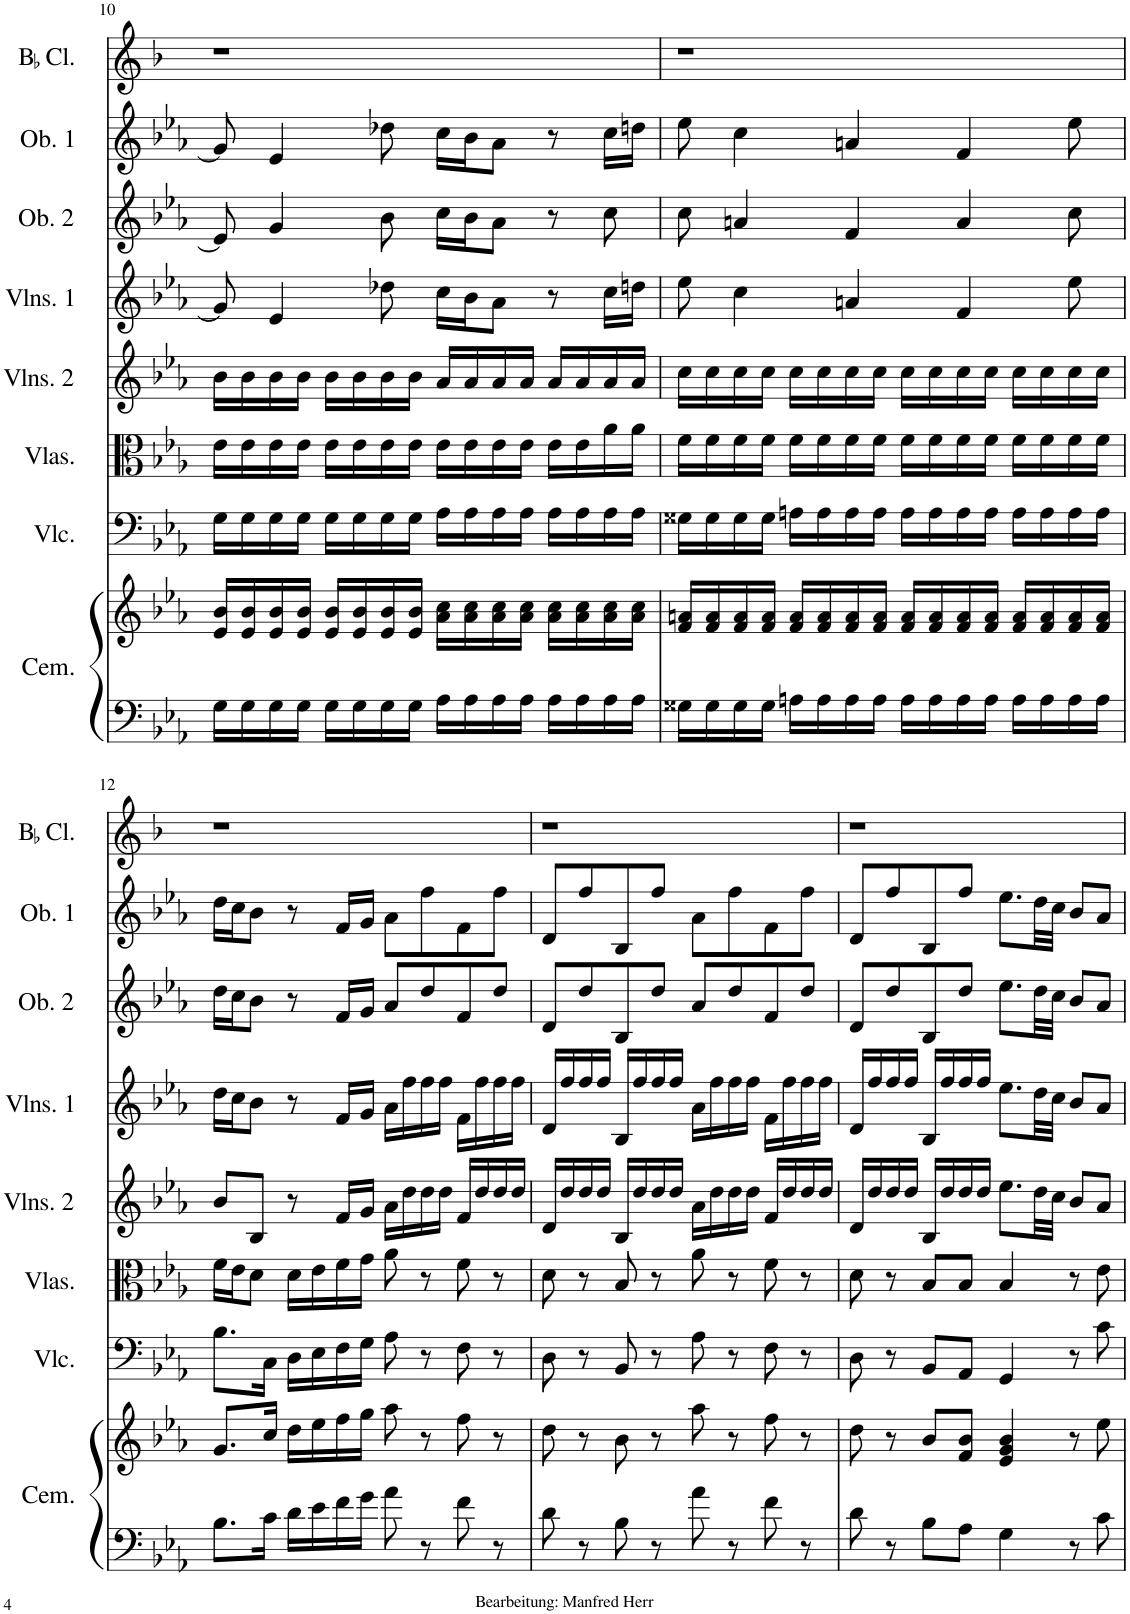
**kern	**kern	**kern	**kern	**kern	**kern	**kern	**kern	**kern
*part8	*part8	*part7	*part6	*part5	*part4	*part3	*part2	*part1
*staff9	*staff8	*staff7	*staff6	*staff5	*staff4	*staff3	*staff2	*staff1
*I"Cembalo	*	*I"Violoncello	*I"Violas	*I"Violins 2	*I"Violins 1	*I"Oboe 2	*I"Oboe 1	*I"BaccidentalFlat Clarinet
*I'Cem.	*	*I'Vlc.	*I'Vlas.	*I'Vlns. 2	*I'Vlns. 1	*I'Ob. 2	*I'Ob. 1	*I'BaccidentalFlat Cl.
!!LO:PB:g=z
*clefF4	*clefG2	*clefF4	*clefC3	*clefG2	*clefG2	*clefG2	*clefG2	*clefG2
*	*	*	*	*	*	*	*	*Trd1c2
*k[b-e-a-]	*k[b-e-a-]	*k[b-e-a-]	*k[b-e-a-]	*k[b-e-a-]	*k[b-e-a-]	*k[b-e-a-]	*k[b-e-a-]	*k[b-]
*M4/4	*M4/4	*M4/4	*M4/4	*M4/4	*M4/4	*M4/4	*M4/4	*M4/4
=10	=10	=10	=10	=10	=10	=10	=10	=10
16G\LL	16e-/ 16b-/LL	16G\LL	16e-\LL	16b-\LL	8g/]	8e-/]	8g/]	1r
16G\	16e-/ 16b-/	16G\	16e-\	16b-\	.	.	.	.
16G\	16e-/ 16b-/	16G\	16e-\	16b-\	4e-/	4g/	4e-/	.
16G\JJ	16e-/ 16b-/JJ	16G\JJ	16e-\JJ	16b-\JJ	.	.	.	.
16G\LL	16e-/ 16b-/LL	16G\LL	16e-\LL	16b-\LL	.	.	.	.
16G\	16e-/ 16b-/	16G\	16e-\	16b-\	.	.	.	.
16G\	16e-/ 16b-/	16G\	16e-\	16b-\	8dd-X\	8b-\	8dd-X\	.
16G\JJ	16e-/ 16b-/JJ	16G\JJ	16e-\JJ	16b-\JJ	.	.	.	.
16A-\LL	16a-\ 16cc\LL	16A-\LL	16e-\LL	16a-/LL	16cc\LL	16cc\LL	16cc\LL	.
16A-\	16a-\ 16cc\	16A-\	16e-\	16a-/	16b-\J	16b-\J	16b-\J	.
16A-\	16a-\ 16cc\	16A-\	16e-\	16a-/	8a-\J	8a-\J	8a-\J	.
16A-\JJ	16a-\ 16cc\JJ	16A-\JJ	16e-\JJ	16a-/JJ	.	.	.	.
16A-\LL	16a-\ 16cc\LL	16A-\LL	16e-\LL	16a-/LL	8r	8r	8r	.
16A-\	16a-\ 16cc\	16A-\	16e-\	16a-/	.	.	.	.
16A-\	16a-\ 16cc\	16A-\	16a-\	16a-/	16cc\LL	8cc\	16cc\LL	.
16A-\JJ	16a-\ 16cc\JJ	16A-\JJ	16a-\JJ	16a-/JJ	16ddn\JJ	.	16ddn\JJ	.
=11	=11	=11	=11	=11	=11	=11	=11	=11
16G##X\LL	16f/ 16an/LL	16G##X\LL	16f\LL	16cc\LL	8ee-\	8cc\	8ee-\	1r
16G##\	16f/ 16a/	16G##\	16f\	16cc\	.	.	.	.
16G##\	16f/ 16a/	16G##\	16f\	16cc\	4cc\	4an/	4cc\	.
16G##\JJ	16f/ 16a/JJ	16G##\JJ	16f\JJ	16cc\JJ	.	.	.	.
16An\LL	16f/ 16a/LL	16An\LL	16f\LL	16cc\LL	.	.	.	.
16A\	16f/ 16a/	16A\	16f\	16cc\	.	.	.	.
16A\	16f/ 16a/	16A\	16f\	16cc\	4an/	4f/	4an/	.
16A\JJ	16f/ 16a/JJ	16A\JJ	16f\JJ	16cc\JJ	.	.	.	.
16A\LL	16f/ 16a/LL	16A\LL	16f\LL	16cc\LL	.	.	.	.
16A\	16f/ 16a/	16A\	16f\	16cc\	.	.	.	.
16A\	16f/ 16a/	16A\	16f\	16cc\	4f/	4a/	4f/	.
16A\JJ	16f/ 16a/JJ	16A\JJ	16f\JJ	16cc\JJ	.	.	.	.
16A\LL	16f/ 16a/LL	16A\LL	16f\LL	16cc\LL	.	.	.	.
16A\	16f/ 16a/	16A\	16f\	16cc\	.	.	.	.
16A\	16f/ 16a/	16A\	16f\	16cc\	8ee-\	8cc\	8ee-\	.
16A\JJ	16f/ 16a/JJ	16A\JJ	16f\JJ	16cc\JJ	.	.	.	.
!!LO:LB:g=z
=12	=12	=12	=12	=12	=12	=12	=12	=12
8.B-\L	8.g/L	8.B-\L	16f\LL	8b-/L	16dd\LL	16dd\LL	16dd\LL	1r
.	.	.	16e-\J	.	16cc\J	16cc\J	16cc\J	.
.	.	.	8d\J	8B-/J	8b-\J	8b-\J	8b-\J	.
16c\Jk	16cc/Jk	16C\Jk	.	.	.	.	.	.
16d\LL	16dd\LL	16D\LL	16d\LL	8r	8r	8r	8r	.
16e-\	16ee-\	16E-\	16e-\	.	.	.	.	.
16f\	16ff\	16F\	16f\	16f/LL	16f/LL	16f/LL	16f/LL	.
16g\JJ	16gg\JJ	16G\JJ	16g\JJ	16g/JJ	16g/JJ	16g/JJ	16g/JJ	.
8a-\	8aa-\	8A-\	8a-\	16a-\LL	16a-\LL	8a-/L	8a-\L	.
.	.	.	.	16dd\	16ff\	.	.	.
8r	8r	8r	8r	16dd\	16ff\	8dd/	8ff\	.
.	.	.	.	16dd\JJ	16ff\JJ	.	.	.
8f\	8ff\	8F\	8f\	16f/LL	16f\LL	8f/	8f\	.
.	.	.	.	16dd/	16ff\	.	.	.
8r	8r	8r	8r	16dd/	16ff\	8dd/J	8ff\J	.
.	.	.	.	16dd/JJ	16ff\JJ	.	.	.
=13	=13	=13	=13	=13	=13	=13	=13	=13
8d\	8dd\	8D\	8d\	16d/LL	16d/LL	8d/L	8d/L	1r
.	.	.	.	16dd/	16ff/	.	.	.
8r	8r	8r	8r	16dd/	16ff/	8dd/	8ff/	.
.	.	.	.	16dd/JJ	16ff/JJ	.	.	.
8B-\	8b-\	8BB-/	8B-/	16B-/LL	16B-/LL	8B-/	8B-/	.
.	.	.	.	16dd/	16ff/	.	.	.
8r	8r	8r	8r	16dd/	16ff/	8dd/J	8ff/J	.
.	.	.	.	16dd/JJ	16ff/JJ	.	.	.
8a-\	8aa-\	8A-\	8a-\	16a-\LL	16a-\LL	8a-/L	8a-\L	.
.	.	.	.	16dd\	16ff\	.	.	.
8r	8r	8r	8r	16dd\	16ff\	8dd/	8ff\	.
.	.	.	.	16dd\JJ	16ff\JJ	.	.	.
8f\	8ff\	8F\	8f\	16f/LL	16f\LL	8f/	8f\	.
.	.	.	.	16dd/	16ff\	.	.	.
8r	8r	8r	8r	16dd/	16ff\	8dd/J	8ff\J	.
.	.	.	.	16dd/JJ	16ff\JJ	.	.	.
=14	=14	=14	=14	=14	=14	=14	=14	=14
8d\	8dd\	8D\	8d\	16d/LL	16d/LL	8d/L	8d/L	1r
.	.	.	.	16dd/	16ff/	.	.	.
8r	8r	8r	8r	16dd/	16ff/	8dd/	8ff/	.
.	.	.	.	16dd/JJ	16ff/JJ	.	.	.
8B-\L	8b-/L	8BB-/L	8B-/L	16B-/LL	16B-/LL	8B-/	8B-/	.
.	.	.	.	16dd/	16ff/	.	.	.
8A-\J	8f/ 8b-/J	8AA-/J	8B-/J	16dd/	16ff/	8dd/J	8ff/J	.
.	.	.	.	16dd/JJ	16ff/JJ	.	.	.
4G\	4e-/ 4g/ 4b-/	4GG/	4B-/	8.ee-\L	8.ee-\L	8.ee-\L	8.ee-\L	.
.	.	.	.	32dd\LL	32dd\LL	32dd\LL	32dd\LL	.
.	.	.	.	32cc\JJJ	32cc\JJJ	32cc\JJJ	32cc\JJJ	.
8r	8r	8r	8r	8b-/L	8b-/L	8b-/L	8b-/L	.
8c\	8ee-\	8c\	8e-\	8a-/J	8a-/J	8a-/J	8a-/J	.
=	=	=	=	=	=	=	=	=
*-	*-	*-	*-	*-	*-	*-	*-	*-
